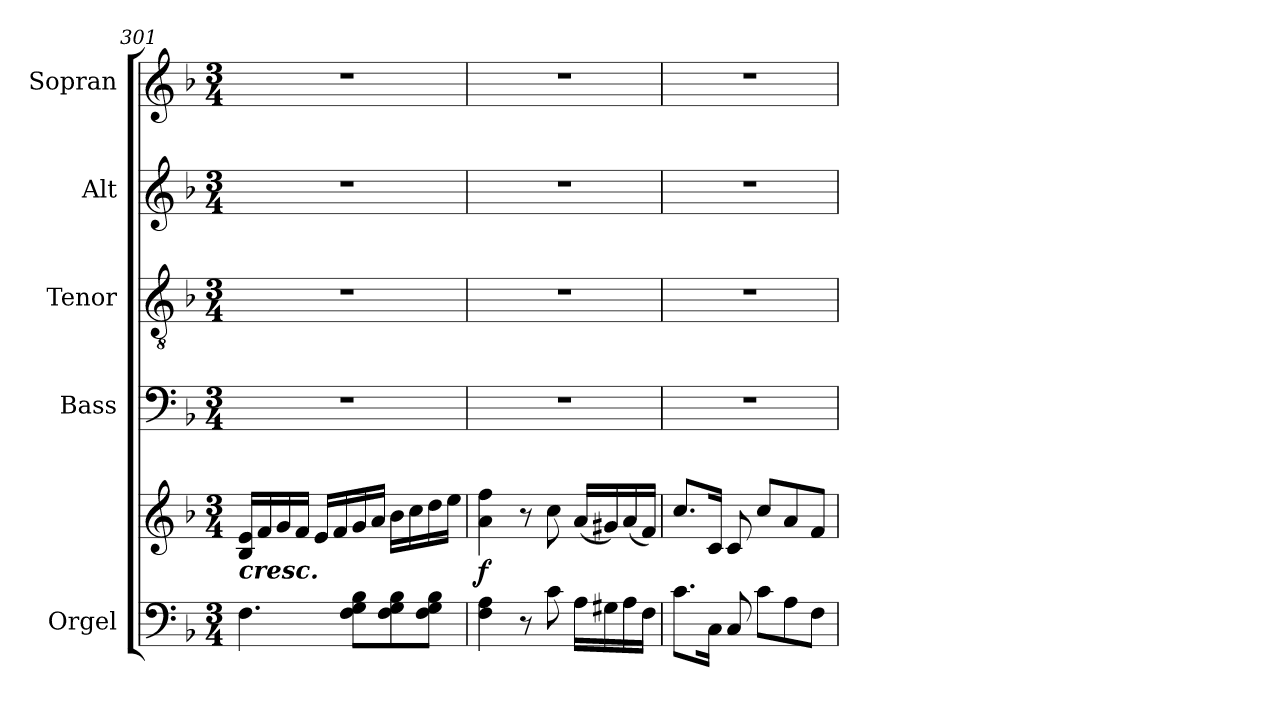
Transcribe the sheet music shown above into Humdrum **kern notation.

**kern	**kern	**dynam	**kern	**kern	**kern	**kern
*part5	*part5	*part5	*part4	*part3	*part2	*part1
*staff6	*staff5	*staff5/6	*staff4	*staff3	*staff2	*staff1
*I"Orgel	*	*	*I"Bass	*I"Tenor	*I"Alt	*I"Sopran
*I'Org.	*	*	*I'B.	*I'T.	*I'A.	*I'S.
*clefF4	*clefG2	*	*clefF4	*clefGv2	*clefG2	*clefG2
*k[b-]	*k[b-]	*	*k[b-]	*k[b-]	*k[b-]	*k[b-]
*F:	*F:	*	*F:	*F:	*F:	*F:
*M3/4	*M3/4	*	*M3/4	*M3/4	*M3/4	*M3/4
=301	=301	=301	=301	=301	=301	=301
!	!LO:TX:b:Bi:t=cresc.	!	!	!	!	!
4.F\	16B-/ 16e/LL	.	2.r	2.r	2.r	2.r
.	16f/	.	.	.	.	.
.	16g/	.	.	.	.	.
.	16f/JJ	.	.	.	.	.
.	16e/LL	.	.	.	.	.
.	16f/	.	.	.	.	.
8F\ 8G\ 8B-\L	16g/	.	.	.	.	.
.	16a/JJ	.	.	.	.	.
8F\ 8G\ 8B-\	16b-\LL	.	.	.	.	.
.	16cc\	.	.	.	.	.
8F\ 8G\ 8B-\J	16dd\	.	.	.	.	.
.	16ee\JJ	.	.	.	.	.
=302	=302	=302	=302	=302	=302	=302
!	!	!LO:DY:b	!	!	!	!
4F\ 4A\	4a\ 4ff\	f	2.r	2.r	2.r	2.r
8r	8r	.	.	.	.	.
8c\	8cc\	.	.	.	.	.
16A\LL	(<16a/LL	.	.	.	.	.
16G#X\	16g#X/)	.	.	.	.	.
16A\	(<16a/	.	.	.	.	.
16F\JJ	16f/JJ)	.	.	.	.	.
=303	=303	=303	=303	=303	=303	=303
8.c\L	8.cc/L	.	2.r	2.r	2.r	2.r
16C\Jk	16c/Jk	.	.	.	.	.
8C/	8c/	.	.	.	.	.
8c\L	8cc/L	.	.	.	.	.
8A\	8a/	.	.	.	.	.
8F\J	8f/J	.	.	.	.	.
=	=	=	=	=	=	=
*-	*-	*-	*-	*-	*-	*-
